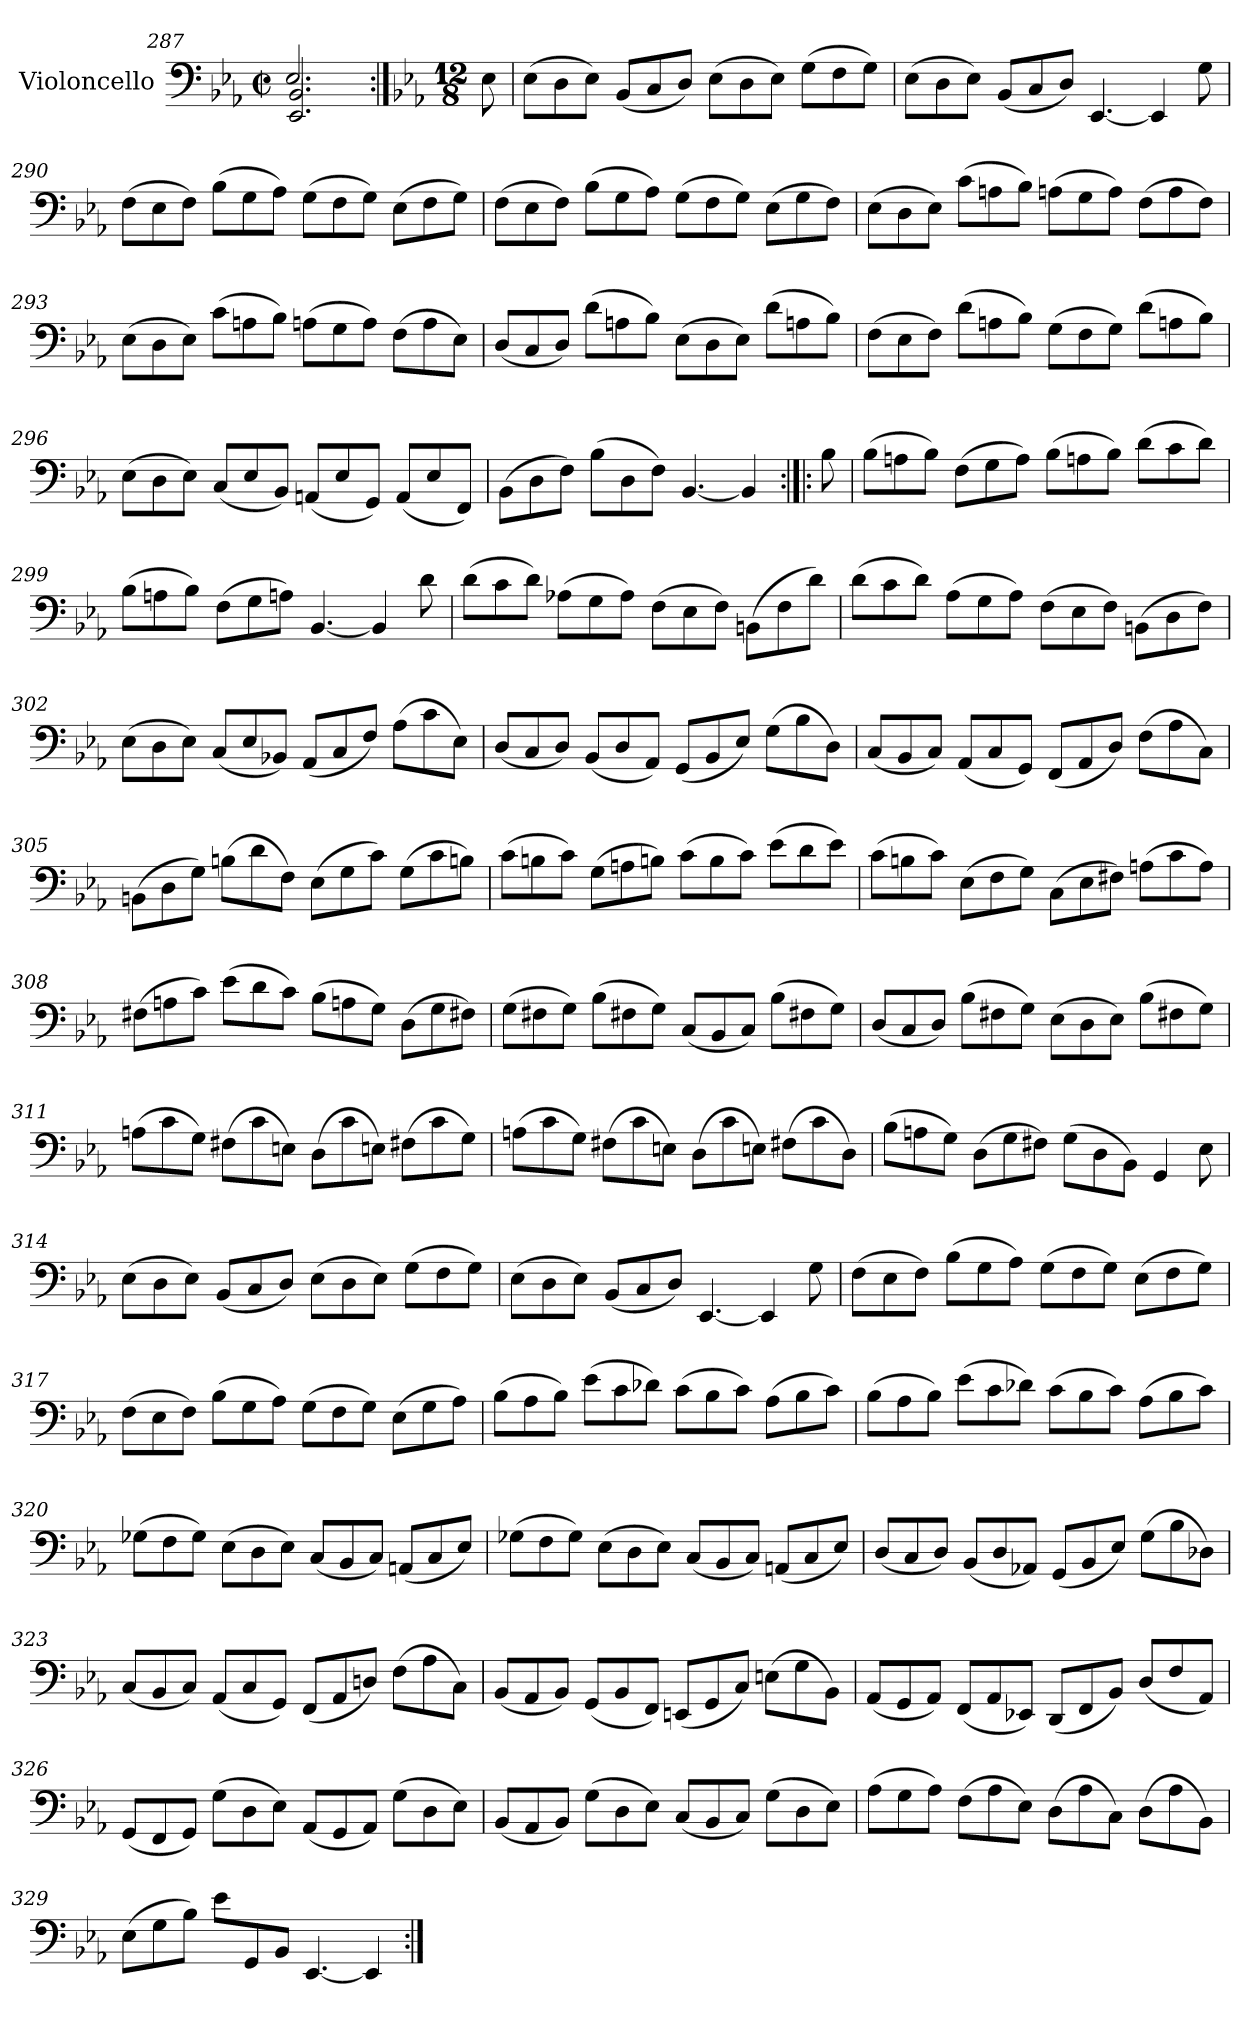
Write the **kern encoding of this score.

**kern
*part1
*staff1
*I"Violoncello
*I'Vc.
*clefF4
*k[b-e-a-]
*M2/2
*met(c|)
=287
*^
*	*^
2.E-/	2.EE-/	2.BB-/
!	!	!LO:TX:a:t=<b><i>Bourrée I.\nda Capo.</i></b>
*v	*v	*v
!!LO:PB:g=z
=287X9:|!
*k[b-e-a-]
*M12/8
*MM180
*^
*	*^
!LO:TX:a:B:t=Gigue.	!	!
*v	*v	*v
8E-\
=288
(8E-\L
8D\
8E-\J)
(8BB-/L
8C/
8D/J)
(8E-\L
8D\
8E-\J)
(8G\L
8F\
8G\J)
=289
(8E-\L
8D\
8E-\J)
(8BB-/L
8C/
8D/J)
[4.EE-/
4EE-/]
8G\
=290
(8F\L
8E-\
8F\J)
(8B-\L
8G\
8A-\J)
(8G\L
8F\
8G\J)
(8E-\L
8F\
8G\J)
!!LO:LB:g=z
=291
(8F\L
8E-\
8F\J)
(8B-\L
8G\
8A-\J)
(8G\L
8F\
8G\J)
(8E-\L
8G\
8F\J)
=292
(8E-\L
8D\
8E-\J)
(8c\L
8An\
8B-\J)
(8An\L
8G\
8A\J)
(8F\L
8A\
8F\J)
=293
(8E-\L
8D\
8E-\J)
(8c\L
8An\
8B-\J)
(8An\L
8G\
8A\J)
(8F\L
8A\
8E-\J)
=294
(8D/L
8C/
8D/J)
(8d\L
8An\
8B-\J)
(8E-\L
8D\
8E-\J)
(8d\L
8An\
8B-\J)
!!LO:LB:g=z
=295
(8F\L
8E-\
8F\J)
(8d\L
8An\
8B-\J)
(8G\L
8F\
8G\J)
(8d\L
8An\
8B-\J)
=296
(8E-\L
8D\
8E-\J)
(8C/L
8E-/
8BB-/J)
(8AAn/L
8E-/
8GG/J)
(8AA/L
8E-/
8FF/J)
=297
(8BB-\L
8D\
8F\J)
(8B-\L
8D\
8F\J)
[4.BB-/
4BB-/]
=297X10:|!|:
8B-\
=298
(8B-\L
8An\
8B-\J)
(8F\L
8G\
8A\J)
(8B-\L
8An\
8B-\J)
(8d\L
8c\
8d\J)
!!LO:LB:g=z
=299
(8B-\L
8An\
8B-\J)
(8F\L
8G\
8An\J)
[4.BB-/
4BB-/]
8d\
=300
(8d\L
8c\
8d\J)
(8A-X\L
8G\
8A-\J)
(8F\L
8E-\
8F\J)
(8BBn\L
8F\
8d\J)
=301
(8d\L
8c\
8d\J)
(8A-\L
8G\
8A-\J)
(8F\L
8E-\
8F\J)
(8BBn\L
8D\
8F\J)
=302
(8E-\L
8D\
8E-\J)
(8C/L
8E-/
8BB-X/J)
(8AA-/L
8C/
8F/J)
(8A-\L
8c\
8E-\J)
!!LO:LB:g=z
=303
(8D/L
8C/
8D/J)
(8BB-/L
8D/
8AA-/J)
(8GG/L
8BB-/
8E-/J)
(8G\L
8B-\
8D\J)
=304
(8C/L
8BB-/
8C/J)
(8AA-/L
8C/
8GG/J)
(8FF/L
8AA-/
8D/J)
(8F\L
8A-\
8C\J)
=305
(8BBn\L
8D\
8G\J)
(8Bn\L
8d\
8F\J)
(8E-\L
8G\
8c\J)
(8G\L
8c\
8Bn\J)
!!LO:LB:g=z
=306
(8c\L
8Bn\
8c\J)
(8G\L
8An\
8Bn\J)
(8c\L
8B\
8c\J)
(8e-\L
8d\
8e-\J)
=307
(8c\L
8Bn\
8c\J)
(8E-\L
8F\
8G\J)
(8C\L
8E-\
8F#X\J)
(8An\L
8c\
8A\J)
=308
(8F#X\L
8An\
8c\J)
(8e-\L
8d\
8c\J)
(8B-\L
8An\
8G\J)
(8D\L
8G\
8F#X\J)
!!LO:LB:g=z
=309
(8G\L
8F#X\
8G\J)
(8B-\L
8F#X\
8G\J)
(8C/L
8BB-/
8C/J)
(8B-\L
8F#X\
8G\J)
=310
(8D/L
8C/
8D/J)
(8B-\L
8F#X\
8G\J)
(8E-\L
8D\
8E-\J)
(8B-\L
8F#X\
8G\J)
=311
(8An\L
8c\
8G\J)
(8F#X\L
8c\
8En\J)
(8D\L
8c\
8En\J)
(8F#X\L
8c\
8G\J)
!!LO:LB:g=z
=312
(8An\L
8c\
8G\J)
(8F#X\L
8c\
8En\J)
(8D\L
8c\
8En\J)
(8F#X\L
8c\
8D\J)
=313
(8B-\L
8An\
8G\J)
(8D\L
8G\
8F#X\J)
(8G\L
8D\
8BB-\J)
4GG/
8E-\
=314
(8E-\L
8D\
8E-\J)
(8BB-/L
8C/
8D/J)
(8E-\L
8D\
8E-\J)
(8G\L
8F\
8G\J)
=315
(8E-\L
8D\
8E-\J)
(8BB-/L
8C/
8D/J)
[4.EE-/
4EE-/]
8G\
!!LO:LB:g=z
=316
(8F\L
8E-\
8F\J)
(8B-\L
8G\
8A-\J)
(8G\L
8F\
8G\J)
(8E-\L
8F\
8G\J)
=317
(8F\L
8E-\
8F\J)
(8B-\L
8G\
8A-\J)
(8G\L
8F\
8G\J)
(8E-\L
8G\
8A-\J)
=318
(8B-\L
8A-\
8B-\J)
(8e-\L
8c\
8d-X\J)
(8c\L
8B-\
8c\J)
(8A-\L
8B-\
8c\J)
!!LO:LB:g=z
=319
(8B-\L
8A-\
8B-\J)
(8e-\L
8c\
8d-X\J)
(8c\L
8B-\
8c\J)
(8A-\L
8B-\
8c\J)
=320
(8G-X\L
8F\
8G-\J)
(8E-\L
8D\
8E-\J)
(8C/L
8BB-/
8C/J)
(8AAn/L
8C/
8E-/J)
=321
(8G-X\L
8F\
8G-\J)
(8E-\L
8D\
8E-\J)
(8C/L
8BB-/
8C/J)
(8AAn/L
8C/
8E-/J)
!!LO:LB:g=z
=322
(8D/L
8C/
8D/J)
(8BB-/L
8D/
8AA-X/J)
(8GG/L
8BB-/
8E-/J)
(8G\L
8B-\
8D-X\J)
=323
(8C/L
8BB-/
8C/J)
(8AA-/L
8C/
8GG/J)
(8FF/L
8AA-/
8Dn/J)
(8F\L
8A-\
8C\J)
=324
(8BB-/L
8AA-/
8BB-/J)
(8GG/L
8BB-/
8FF/J)
(8EEn/L
8GG/
8C/J)
(8En\L
8G\
8BB-\J)
=325
(8AA-/L
8GG/
8AA-/J)
(8FF/L
8AA-/
8EE-X/J)
(8DD/L
8FF/
8BB-/J)
(8D/L
8F/
8AA-/J)
!!LO:LB:g=z
=326
(8GG/L
8FF/
8GG/J)
(8G\L
8D\
8E-\J)
(8AA-/L
8GG/
8AA-/J)
(8G\L
8D\
8E-\J)
=327
(8BB-/L
8AA-/
8BB-/J)
(8G\L
8D\
8E-\J)
(8C/L
8BB-/
8C/J)
(8G\L
8D\
8E-\J)
=328
(8A-\L
8G\
8A-\J)
(8F\L
8A-\
8E-\J)
(8D\L
8A-\
8C\J)
(8D\L
8A-\
8BB-\J)
=329
(8E-\L
8G\
8B-\J)
8e-\L
8GG/
8BB-/J
[4.EE-/
4EE-/]
=:|!
*-
